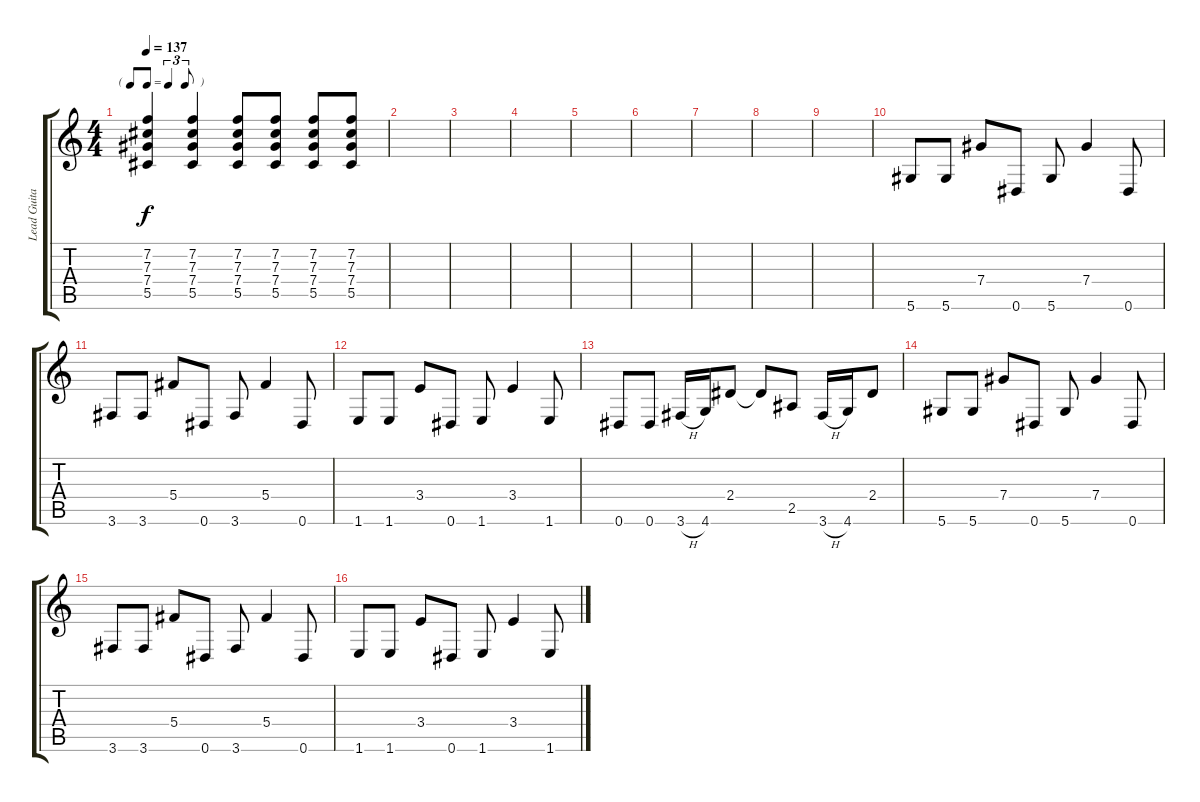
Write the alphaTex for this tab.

\track ("Lead Guitar (Slash)" "Lead Guita") {instrument overdrivenguitar}
\staff {score tabs}
\tuning (Eb4 Bb3 Gb3 Db3 Ab2 Eb2) {hide}
\ts (4 4)
\tf triplet8th
\tempo 137
\clef g2
\ks c
(7.2 7.3 7.4 5.5).4{dy f} (7.2 7.3 7.4 5.5).4 (7.2 7.3 7.4 5.5).8 (7.2 7.3 7.4 5.5).8 (7.2 7.3 7.4 5.5).8 (7.2 7.3 7.4 5.5).8 |
|
|
|
|
|
|
|
|
5.6.8 5.6.8 7.4.8 0.6.8 5.6.8 7.4.4 0.6.8 |
3.6.8 3.6.8 5.4.8 0.6.8 3.6.8 5.4.4 0.6.8 |
1.6.8 1.6.8 3.4.8 0.6.8 1.6.8 3.4.4 1.6.8 |
0.6.8 0.6.8 3.6{h}.16 4.6.16 2.4.8 2.4{t}.8 2.5.8 3.6{h}.16 4.6.16 2.4.8 |
5.6.8 5.6.8 7.4.8 0.6.8 5.6.8 7.4.4 0.6.8 |
3.6.8 3.6.8 5.4.8 0.6.8 3.6.8 5.4.4 0.6.8 |
1.6.8 1.6.8 3.4.8 0.6.8 1.6.8 3.4.4 1.6.8
